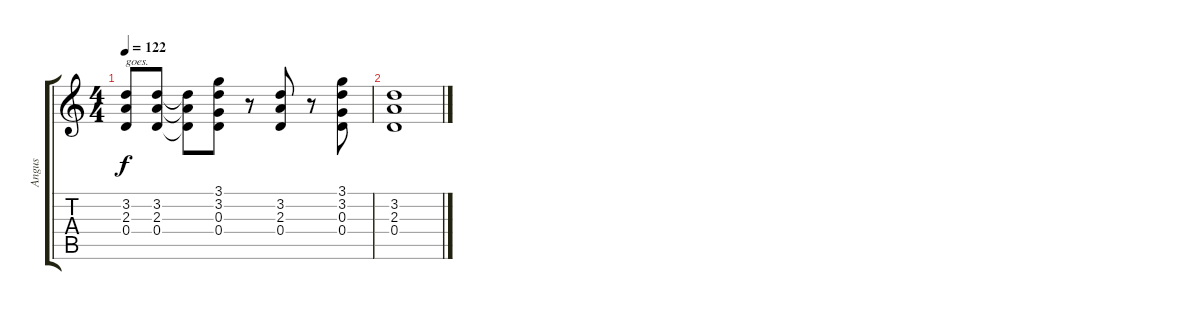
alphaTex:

\track ("Angus" "Angus") {instrument distortionguitar}
\staff {score tabs}
\tuning (E4 B3 G3 D3 A2 E2) {hide}
\ts (4 4)
\tempo 122
\clef g2
\ks c
(3.2 2.3 0.4).8{txt "goes." dy f} (3.2 2.3 0.4).8 (3.2{t} 2.3{t} 0.4{t}).8 (3.1 3.2 0.3 0.4).8 r.8 (3.2 2.3 0.4).8 r.8 (3.1 3.2 0.3 0.4).8 |
(3.2 2.3 0.4).1
